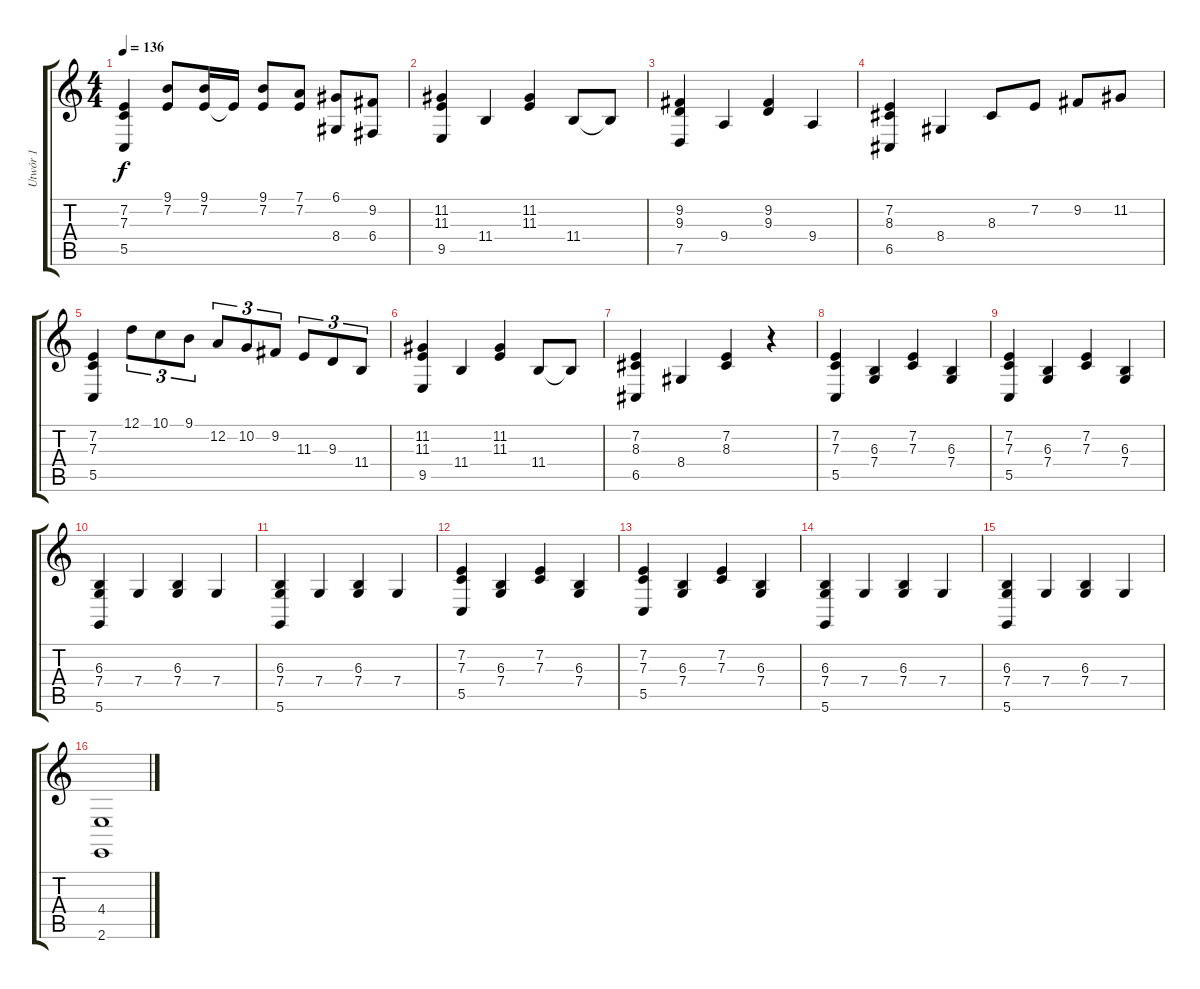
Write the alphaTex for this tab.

\track ("Utwór 1" "Utwór 1") {instrument brightacousticpiano}
\staff {score tabs}
\tuning (D4 A3 F3 C3 G2 D2) {hide}
\ts (4 4)
\tempo 136
\clef g2
\ks c
(7.2 7.3 5.5).4{dy f} (9.1 7.2).8 (9.1 7.2).16 7.2{t}.16 (9.1 7.2).8 (7.1 7.2).8 (6.1 8.4).8 (9.2 6.4).8 |
(11.2 11.3 9.5).4 11.4.4 (11.2 11.3).4 11.4.8 11.4{t}.8 |
(9.2 9.3 7.5).4 9.4.4 (9.2 9.3).4 9.4.4 |
(7.2 8.3 6.5).4 8.4.4 8.3.8 7.2.8 9.2.8 11.2.8 |
(7.2 7.3 5.5).4 12.1.8{tu (3 2)} 10.1.8{tu (3 2)} 9.1.8{tu (3 2)} 12.2.8{tu (3 2)} 10.2.8{tu (3 2)} 9.2.8{tu (3 2)} 11.3.8{tu (3 2)} 9.3.8{tu (3 2)} 11.4.8{tu (3 2)} |
(11.2 11.3 9.5).4 11.4.4 (11.2 11.3).4 11.4.8 11.4{t}.8 |
(7.2 8.3 6.5).4 8.4.4 (7.2 8.3).4 r.4 |
(7.2 7.3 5.5).4 (6.3 7.4).4 (7.2 7.3).4 (6.3 7.4).4 |
(7.2 7.3 5.5).4 (6.3 7.4).4 (7.2 7.3).4 (6.3 7.4).4 |
(6.3 7.4 5.6).4 7.4.4 (6.3 7.4).4 7.4.4 |
(6.3 7.4 5.6).4 7.4.4 (6.3 7.4).4 7.4.4 |
(7.2 7.3 5.5).4 (6.3 7.4).4 (7.2 7.3).4 (6.3 7.4).4 |
(7.2 7.3 5.5).4 (6.3 7.4).4 (7.2 7.3).4 (6.3 7.4).4 |
(6.3 7.4 5.6).4 7.4.4 (6.3 7.4).4 7.4.4 |
(6.3 7.4 5.6).4 7.4.4 (6.3 7.4).4 7.4.4 |
(4.4 2.6).1
